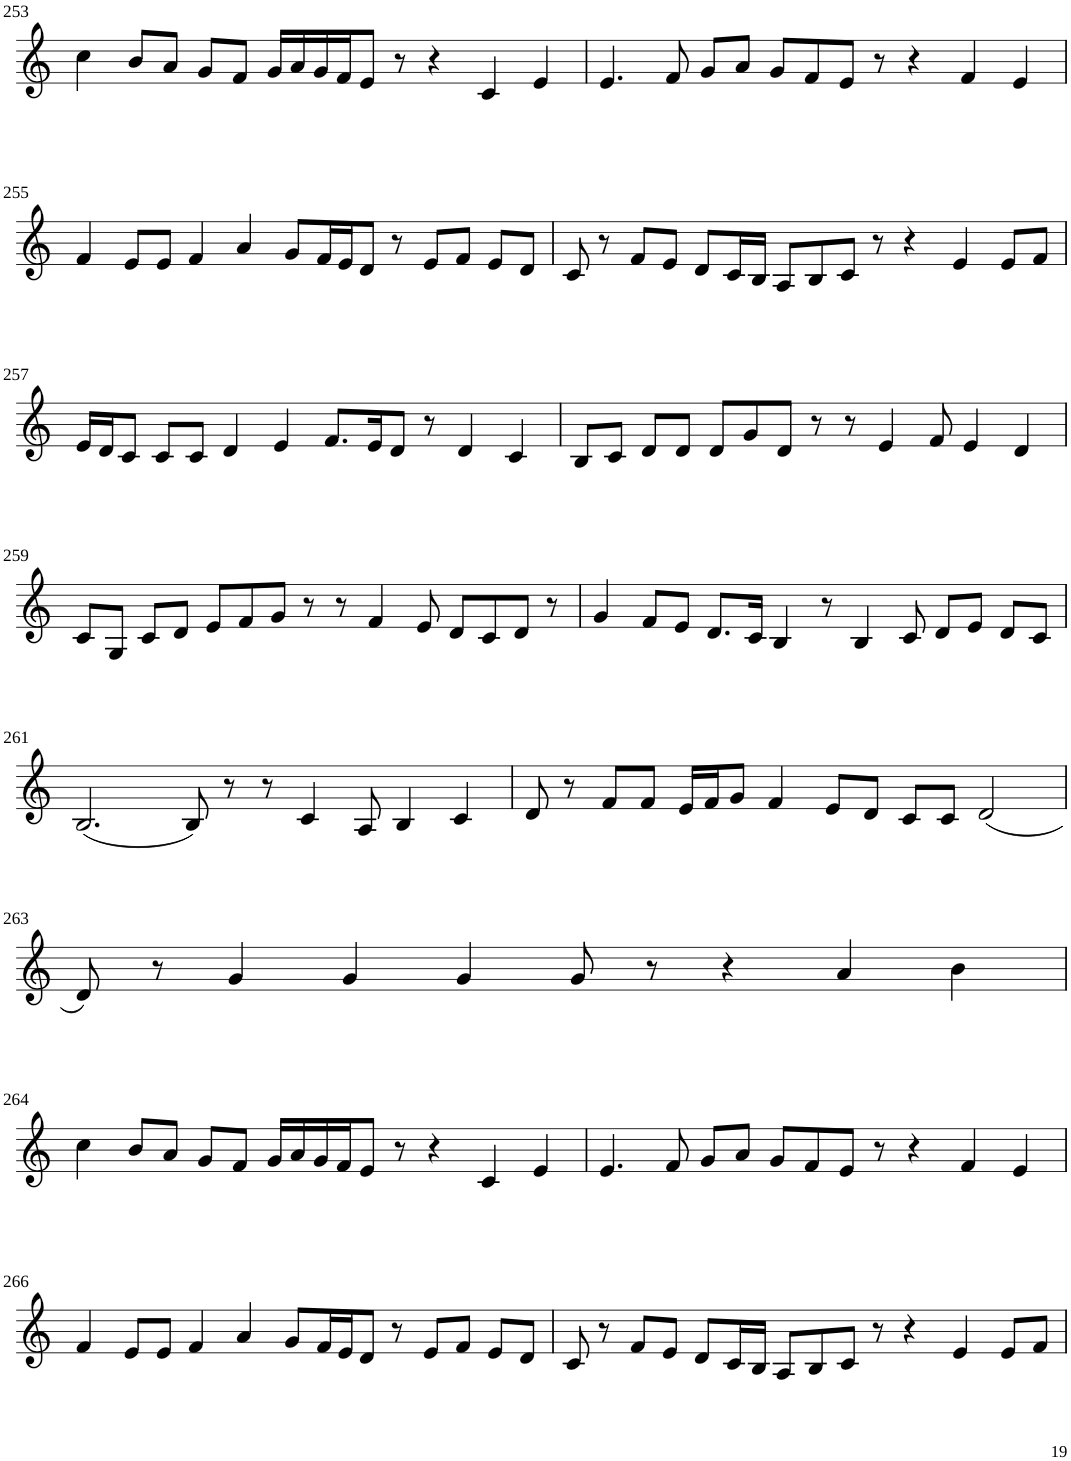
**kern
*part1
*staff1
*I"Violin
!!LO:PB:g=z
*clefG2
*k[]
*M8/4
=253
4cc\
8b/L
8a/J
8g/L
8f/J
16g/LL
16a/
16g/
16f/J
8e/J
8r
4r
4c/
4e/
=254
4.e/
8f/
8g/L
8a/J
8g/L
8f/
8e/J
8r
4r
4f/
4e/
!!LO:LB:g=z
=255
4f/
8e/L
8e/J
4f/
4a/
8g/L
16f/L
16e/J
8d/J
8r
8e/L
8f/J
8e/L
8d/J
=256
8c/
8r
8f/L
8e/J
8d/L
16c/L
16B/JJ
8A/L
8B/
8c/J
8r
4r
4e/
8e/L
8f/J
!!LO:LB:g=z
=257
16e/LL
16d/J
8c/J
8c/L
8c/J
4d/
4e/
8.f/L
16e/K
8d/J
8r
4d/
4c/
=258
8B/L
8c/J
8d/L
8d/J
8d/L
8g/
8d/J
8r
8r
4e/
8f/
4e/
4d/
!!LO:LB:g=z
=259
8c/L
8G/J
8c/L
8d/J
8e/L
8f/
8g/J
8r
8r
4f/
8e/
8d/L
8c/
8d/J
8r
=260
4g/
8f/L
8e/J
8.d/L
16c/Jk
4B/
8r
4B/
8c/
8d/L
8e/J
8d/L
8c/J
!!LO:LB:g=z
=261
(2.B/
8B/)
8r
8r
4c/
8A/
4B/
4c/
=262
8d/
8r
8f/L
8f/J
16e/LL
16f/J
8g/J
4f/
8e/L
8d/J
8c/L
8c/J
(2d/
!!LO:LB:g=z
=263
8d/)
8r
4g/
4g/
4g/
8g/
8r
4r
4a/
4b\
!!LO:LB:g=z
=264
4cc\
8b/L
8a/J
8g/L
8f/J
16g/LL
16a/
16g/
16f/J
8e/J
8r
4r
4c/
4e/
=265
4.e/
8f/
8g/L
8a/J
8g/L
8f/
8e/J
8r
4r
4f/
4e/
!!LO:LB:g=z
=266
4f/
8e/L
8e/J
4f/
4a/
8g/L
16f/L
16e/J
8d/J
8r
8e/L
8f/J
8e/L
8d/J
=267
8c/
8r
8f/L
8e/J
8d/L
16c/L
16B/JJ
8A/L
8B/
8c/J
8r
4r
4e/
8e/L
8f/J
=
*-
